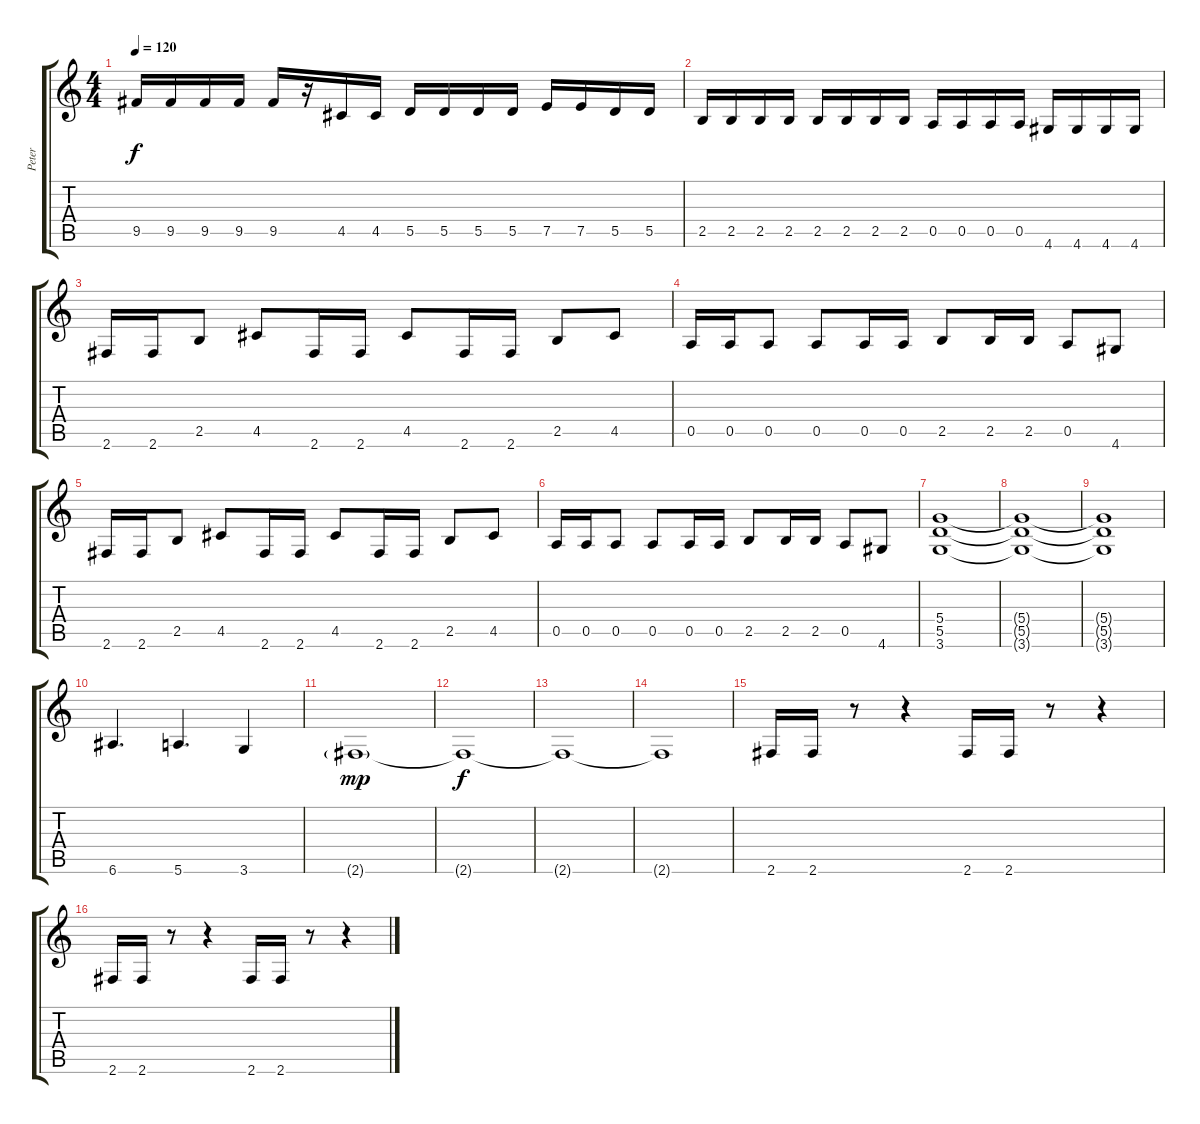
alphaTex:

\track ("Peter " "Peter ") {instrument distortionguitar}
\staff {score tabs}
\tuning (E4 B3 G3 D3 A2 E2) {hide}
\ts (4 4)
\tempo 120
\clef g2
\ks c
9.5.16{dy f} 9.5.16 9.5.16 9.5.16 9.5.16 r.16 4.5.16 4.5.16 5.5.16 5.5.16 5.5.16 5.5.16 7.5.16 7.5.16 5.5.16 5.5.16 |
2.5.16 2.5.16 2.5.16 2.5.16 2.5.16 2.5.16 2.5.16 2.5.16 0.5.16 0.5.16 0.5.16 0.5.16 4.6.16 4.6.16 4.6.16 4.6.16 |
2.6.16 2.6.16 2.5.8 4.5.8 2.6.16 2.6.16 4.5.8 2.6.16 2.6.16 2.5.8 4.5.8 |
0.5.16 0.5.16 0.5.8 0.5.8 0.5.16 0.5.16 2.5.8 2.5.16 2.5.16 0.5.8 4.6.8 |
2.6.16 2.6.16 2.5.8 4.5.8 2.6.16 2.6.16 4.5.8 2.6.16 2.6.16 2.5.8 4.5.8 |
0.5.16 0.5.16 0.5.8 0.5.8 0.5.16 0.5.16 2.5.8 2.5.16 2.5.16 0.5.8 4.6.8 |
(5.4 5.5 3.6).1 |
(5.4{t} 5.5{t} 3.6{t}).1 |
(5.4{t} 5.5{t} 3.6{t}).1 |
6.6.4{d} 5.6.4{d} 3.6.4 |
2.6{g}.1{dy mp} |
2.6{t}.1{dy f} |
2.6{t}.1 |
2.6{t}.1 |
2.6.16 2.6.16 r.8 r.4 2.6.16 2.6.16 r.8 r.4 |
2.6.16 2.6.16 r.8 r.4 2.6.16 2.6.16 r.8 r.4
